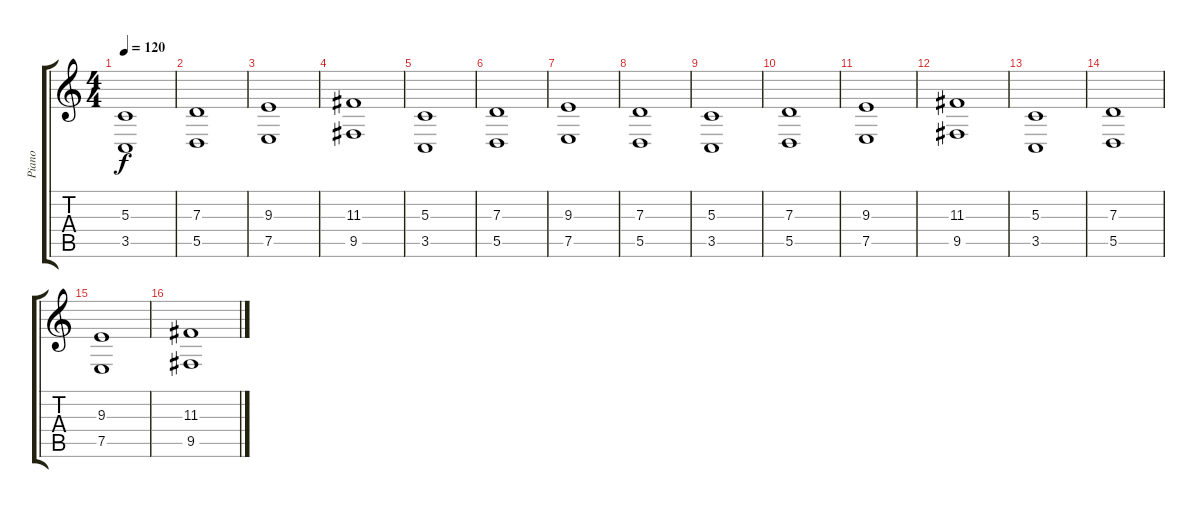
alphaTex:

\track ("Piano" "Piano") {instrument acousticgrandpiano}
\staff {score tabs}
\tuning (E4 B3 G3 D3 A2 E2) {hide}
\ts (4 4)
\tempo 120
\clef g2
\ks c
(5.3 3.5).1{dy f} |
(7.3 5.5).1 |
(9.3 7.5).1 |
(11.3 9.5).1 |
(5.3 3.5).1 |
(7.3 5.5).1 |
(9.3 7.5).1 |
(7.3 5.5).1 |
(5.3 3.5).1 |
(7.3 5.5).1 |
(9.3 7.5).1 |
(11.3 9.5).1 |
(5.3 3.5).1 |
(7.3 5.5).1 |
(9.3 7.5).1 |
(11.3 9.5).1
